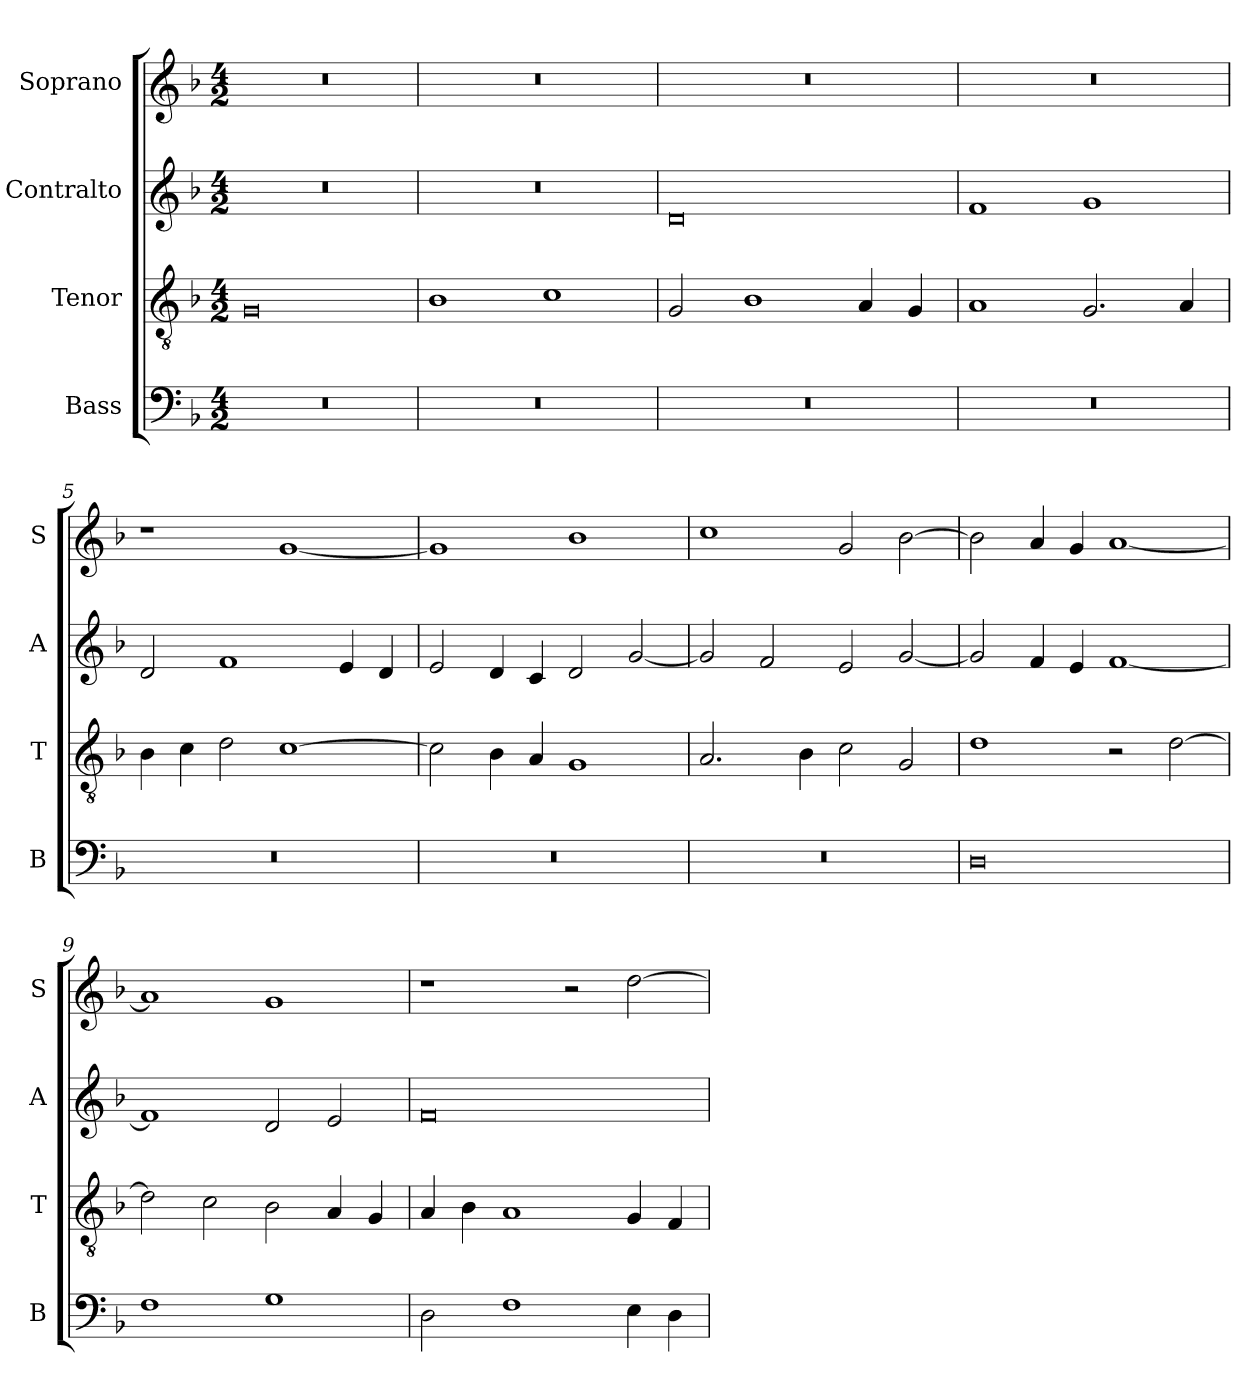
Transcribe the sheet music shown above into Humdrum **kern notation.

**kern	**kern	**kern	**kern
*part4	*part3	*part2	*part1
*staff4	*staff3	*staff2	*staff1
*I"Bass	*I"Tenor	*I"Contralto	*I"Soprano
*I'B	*I'T	*I'A	*I'S
*clefF4	*clefGv2	*clefG2	*clefG2
*k[b-]	*k[b-]	*k[b-]	*k[b-]
*G:dor	*G:dor	*G:dor	*G:dor
*M4/2	*M4/2	*M4/2	*M4/2
=1	=1	=1	=1
0r	0G	0r	0r
=2	=2	=2	=2
0r	1B-	0r	0r
.	1c	.	.
=3	=3	=3	=3
0r	2G	0d	0r
.	1B-	.	.
.	4A	.	.
.	4G	.	.
=4	=4	=4	=4
0r	1A	1f	0r
.	2.G	1g	.
.	4A	.	.
=5	=5	=5	=5
0r	4B-	2d	1r
.	4c	.	.
.	2d	1f	.
.	[1c	.	[1g
.	.	4e	.
.	.	4d	.
=6	=6	=6	=6
0r	2c]	2e	1g]
.	4B-	4d	.
.	4A	4c	.
.	1G	2d	1b-
.	.	[2g	.
=7	=7	=7	=7
0r	2.A	2g]	1cc
.	.	2f	.
.	4B-	.	.
.	2c	2e	2g
.	2G	[2g	[2b-
=8	=8	=8	=8
0D	1d	2g]	2b-]
.	.	4f	4a
.	.	4e	4g
.	2r	[1f	[1a
.	[2d	.	.
=9	=9	=9	=9
1F	2d]	1f]	1a]
.	2c	.	.
1G	2B-	2d	1g
.	4A	2e	.
.	4G	.	.
=10	=10	=10	=10
2D	4A	0f	1r
.	4B-	.	.
1F	1A	.	.
.	.	.	2r
4E	4G	.	[2dd
4D	4F	.	.
=	=	=	=
*-	*-	*-	*-
